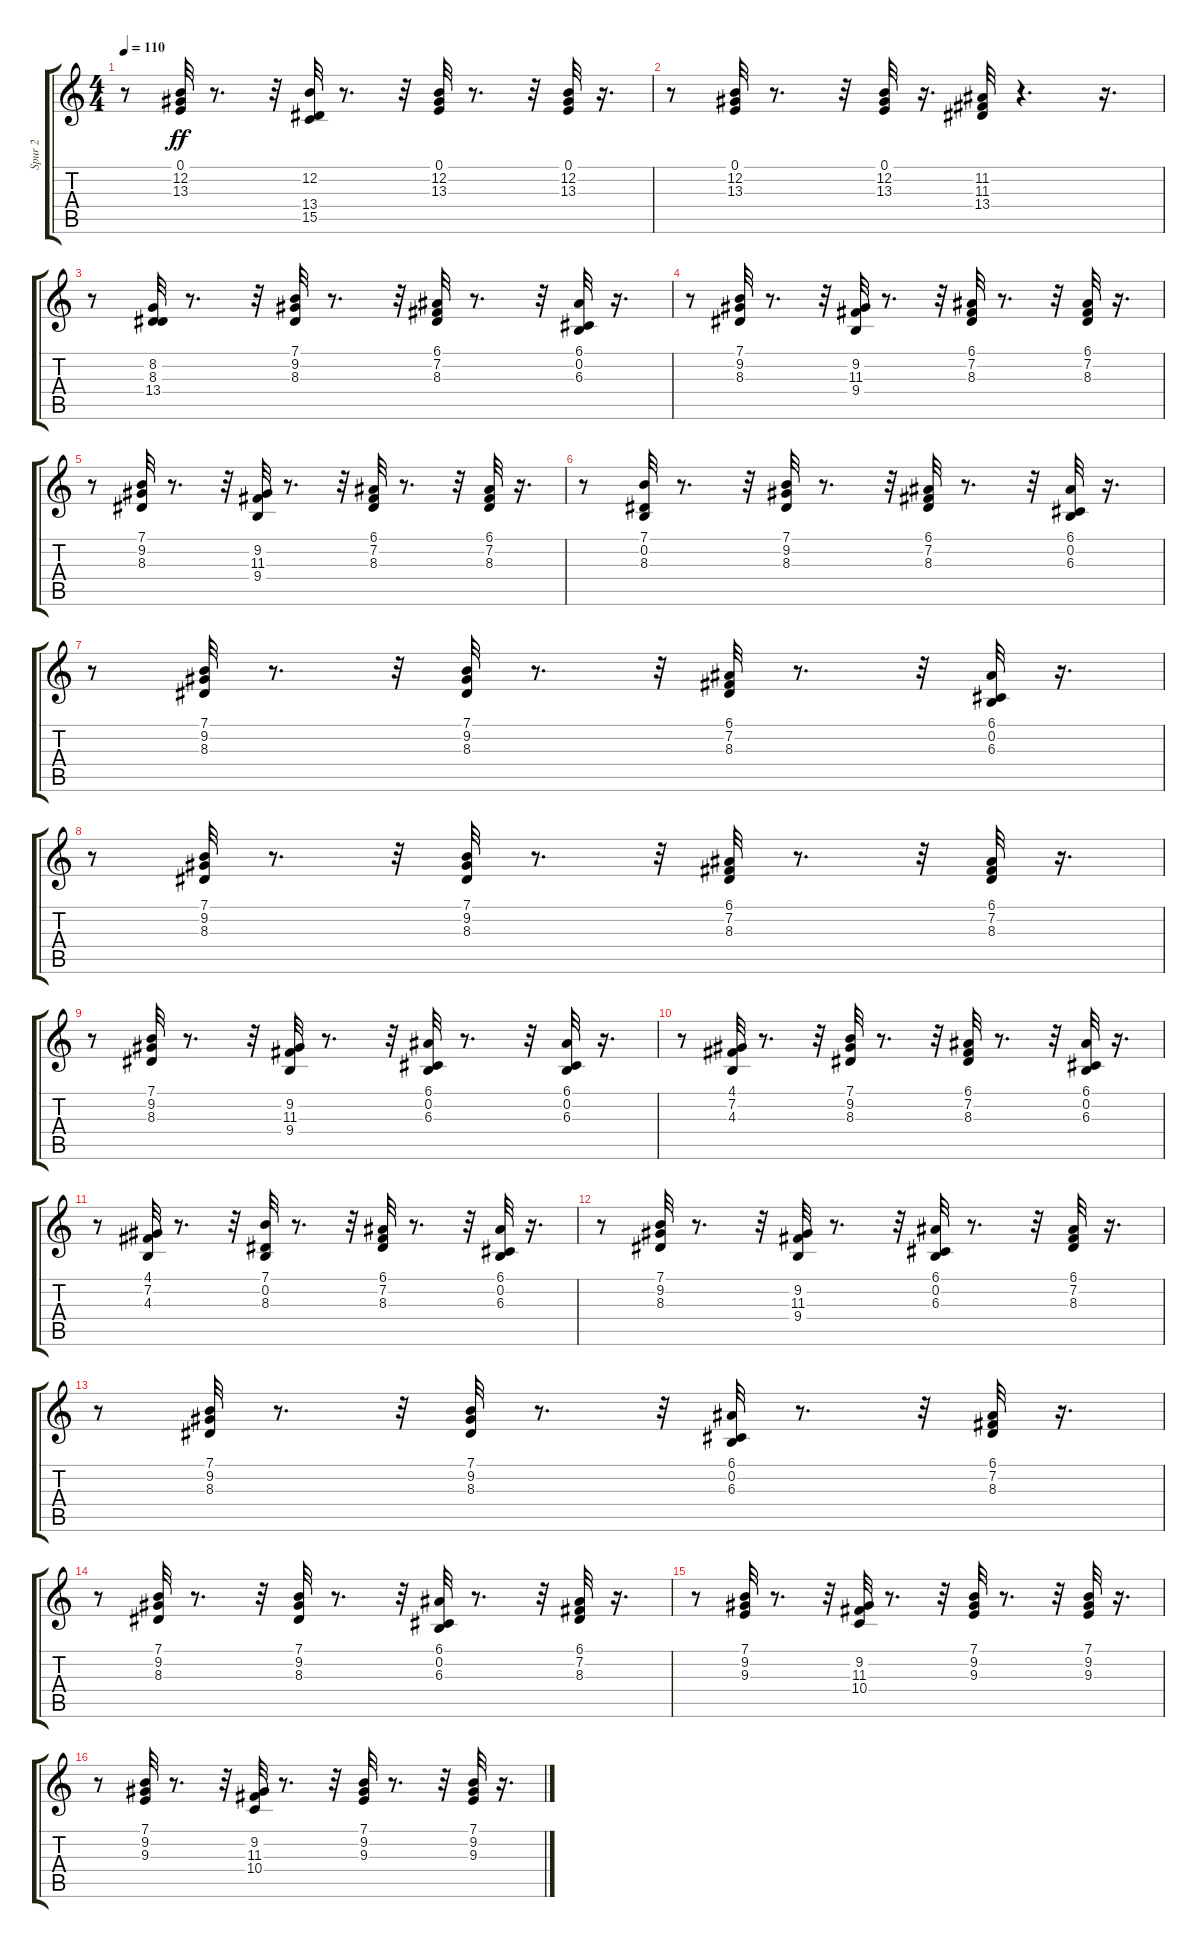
\track ("Spur 2" "Spur 2") {instrument honkytonkpiano}
\staff {score tabs}
\tuning (E4 B3 G3 D3 A2 E2) {hide}
\ts (4 4)
\tempo 110
\clef g2
\ks c
r.8{dy ff} (0.1 12.2 13.3).32 r.8{d} r.32 (12.2 13.4 15.5).32 r.8{d} r.32 (0.1 12.2 13.3).32 r.8{d} r.32 (0.1 12.2 13.3).32 r.16{d} |
r.8 (0.1 12.2 13.3).32 r.8{d} r.32 (0.1 12.2 13.3).32 r.16{d} (11.2 11.3 13.4).32 r.4{d} r.16{d} |
r.8 (8.2 8.3 13.4).32 r.8{d} r.32 (7.1 9.2 8.3).32 r.8{d} r.32 (6.1 7.2 8.3).32 r.8{d} r.32 (6.1 0.2 6.3).32 r.16{d} |
r.8 (7.1 9.2 8.3).32 r.8{d} r.32 (9.2 11.3 9.4).32 r.8{d} r.32 (6.1 7.2 8.3).32 r.8{d} r.32 (6.1 7.2 8.3).32 r.16{d} |
r.8 (7.1 9.2 8.3).32 r.8{d} r.32 (9.2 11.3 9.4).32 r.8{d} r.32 (6.1 7.2 8.3).32 r.8{d} r.32 (6.1 7.2 8.3).32 r.16{d} |
r.8 (7.1 0.2 8.3).32 r.8{d} r.32 (7.1 9.2 8.3).32 r.8{d} r.32 (6.1 7.2 8.3).32 r.8{d} r.32 (6.1 0.2 6.3).32 r.16{d} |
r.8 (7.1 9.2 8.3).32 r.8{d} r.32 (7.1 9.2 8.3).32 r.8{d} r.32 (6.1 7.2 8.3).32 r.8{d} r.32 (6.1 0.2 6.3).32 r.16{d} |
r.8 (7.1 9.2 8.3).32 r.8{d} r.32 (7.1 9.2 8.3).32 r.8{d} r.32 (6.1 7.2 8.3).32 r.8{d} r.32 (6.1 7.2 8.3).32 r.16{d} |
r.8 (7.1 9.2 8.3).32 r.8{d} r.32 (9.2 11.3 9.4).32 r.8{d} r.32 (6.1 0.2 6.3).32 r.8{d} r.32 (6.1 0.2 6.3).32 r.16{d} |
r.8 (4.1 7.2 4.3).32 r.8{d} r.32 (7.1 9.2 8.3).32 r.8{d} r.32 (6.1 7.2 8.3).32 r.8{d} r.32 (6.1 0.2 6.3).32 r.16{d} |
r.8 (4.1 7.2 4.3).32 r.8{d} r.32 (7.1 0.2 8.3).32 r.8{d} r.32 (6.1 7.2 8.3).32 r.8{d} r.32 (6.1 0.2 6.3).32 r.16{d} |
r.8 (7.1 9.2 8.3).32 r.8{d} r.32 (9.2 11.3 9.4).32 r.8{d} r.32 (6.1 0.2 6.3).32 r.8{d} r.32 (6.1 7.2 8.3).32 r.16{d} |
r.8 (7.1 9.2 8.3).32 r.8{d} r.32 (7.1 9.2 8.3).32 r.8{d} r.32 (6.1 0.2 6.3).32 r.8{d} r.32 (6.1 7.2 8.3).32 r.16{d} |
r.8 (7.1 9.2 8.3).32 r.8{d} r.32 (7.1 9.2 8.3).32 r.8{d} r.32 (6.1 0.2 6.3).32 r.8{d} r.32 (6.1 7.2 8.3).32 r.16{d} |
r.8 (7.1 9.2 9.3).32 r.8{d} r.32 (9.2 11.3 10.4).32 r.8{d} r.32 (7.1 9.2 9.3).32 r.8{d} r.32 (7.1 9.2 9.3).32 r.16{d} |
r.8 (7.1 9.2 9.3).32 r.8{d} r.32 (9.2 11.3 10.4).32 r.8{d} r.32 (7.1 9.2 9.3).32 r.8{d} r.32 (7.1 9.2 9.3).32 r.16{d}
